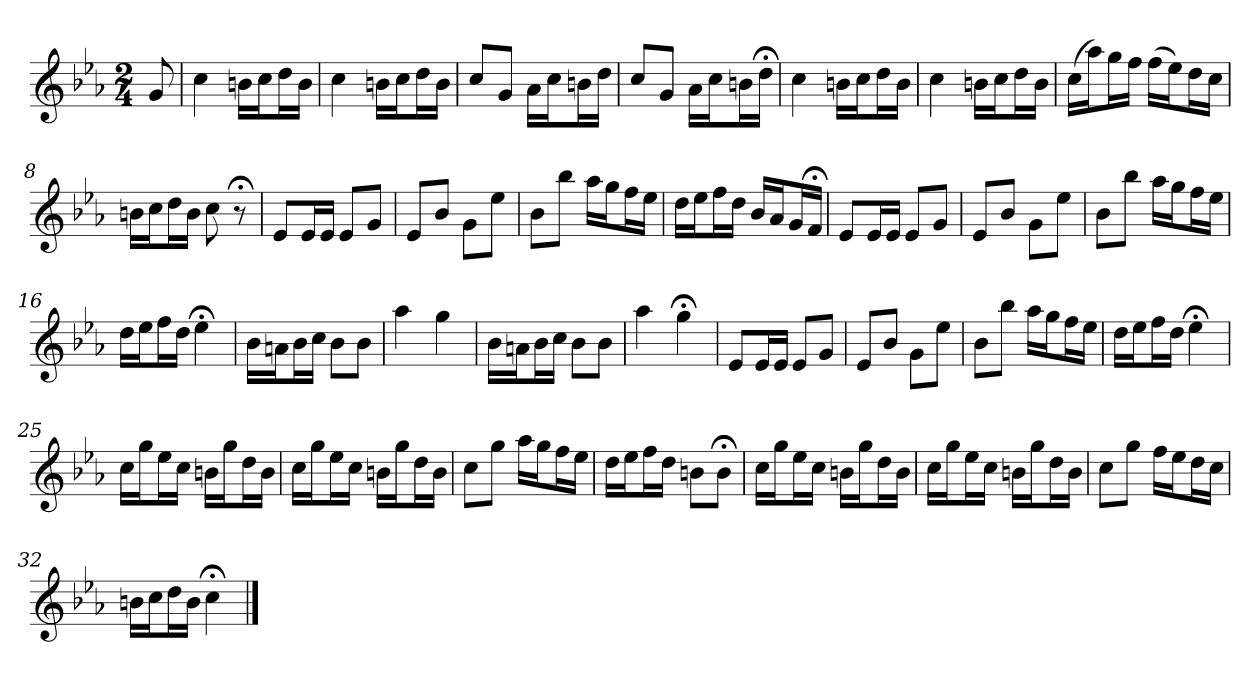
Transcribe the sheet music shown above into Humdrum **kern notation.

**kern
*part1
*staff1
*k[b-e-a-]
*E-:
*M2/4
*MM120
=
8g
=1
4cc
16bnLL
16ccJ
16ddL
16bJJ
=2
4cc
16bnLL
16ccJ
16ddL
16bJJ
=3
8ccL
8gJ
16a-LL
16ccJ
16bnL
16ddJJ
=4
8ccL
8gJ
16a-LL
16ccJ
16bnL
16dd;<JJ
=5
4cc
16bnLL
16ccJ
16ddL
16bJJ
=6
4cc
16bnLL
16ccJ
16ddL
16bJJ
=7
(16ccLL
16aa-J)
16ggL
16ffJJ
(16ffLL
16ee-J)
16ddL
16ccJJ
=8
16bnLL
16ccJ
16ddL
16bJJ
8cc
8r;<
=9
8e-L
16e-L
16e-JJ
8e-L
8gJ
=10
8e-L
8b-J
8gL
8ee-J
=11
8b-L
8bb-J
16aa-LL
16ggJ
16ffL
16ee-JJ
=12
16ddLL
16ee-J
16ffL
16ddJJ
16b-LL
16a-J
16gL
16f;<JJ
=13
8e-L
16e-L
16e-JJ
8e-L
8gJ
=14
8e-L
8b-J
8gL
8ee-J
=15
8b-L
8bb-J
16aa-LL
16ggJ
16ffL
16ee-JJ
=16
16ddLL
16ee-J
16ffL
16ddJJ
4ee-;<
=17
16b-LL
16anJ
16b-L
16ccJJ
8b-L
8b-J
=18
4aa-
4gg
=19
16b-LL
16anJ
16b-L
16ccJJ
8b-L
8b-J
=20
4aa-
4gg;<
=21
8e-L
16e-L
16e-JJ
8e-L
8gJ
=22
8e-L
8b-J
8gL
8ee-J
=23
8b-L
8bb-J
16aa-LL
16ggJ
16ffL
16ee-JJ
=24
16ddLL
16ee-J
16ffL
16ddJJ
4ee-;<
=25
16ccLL
16ggJ
16ee-L
16ccJJ
16bnLL
16ggJ
16ddL
16bJJ
=26
16ccLL
16ggJ
16ee-L
16ccJJ
16bnLL
16ggJ
16ddL
16bJJ
=27
8ccL
8ggJ
16aa-LL
16ggJ
16ffL
16ee-JJ
=28
16ddLL
16ee-J
16ffL
16ddJJ
8bnL
8b;<J
=29
16ccLL
16ggJ
16ee-L
16ccJJ
16bnLL
16ggJ
16ddL
16bJJ
=30
16ccLL
16ggJ
16ee-L
16ccJJ
16bnLL
16ggJ
16ddL
16bJJ
=31
8ccL
8ggJ
16ffLL
16ee-J
16ddL
16ccJJ
=32
16bnLL
16ccJ
16ddL
16bJJ
4cc;<
==
*-
